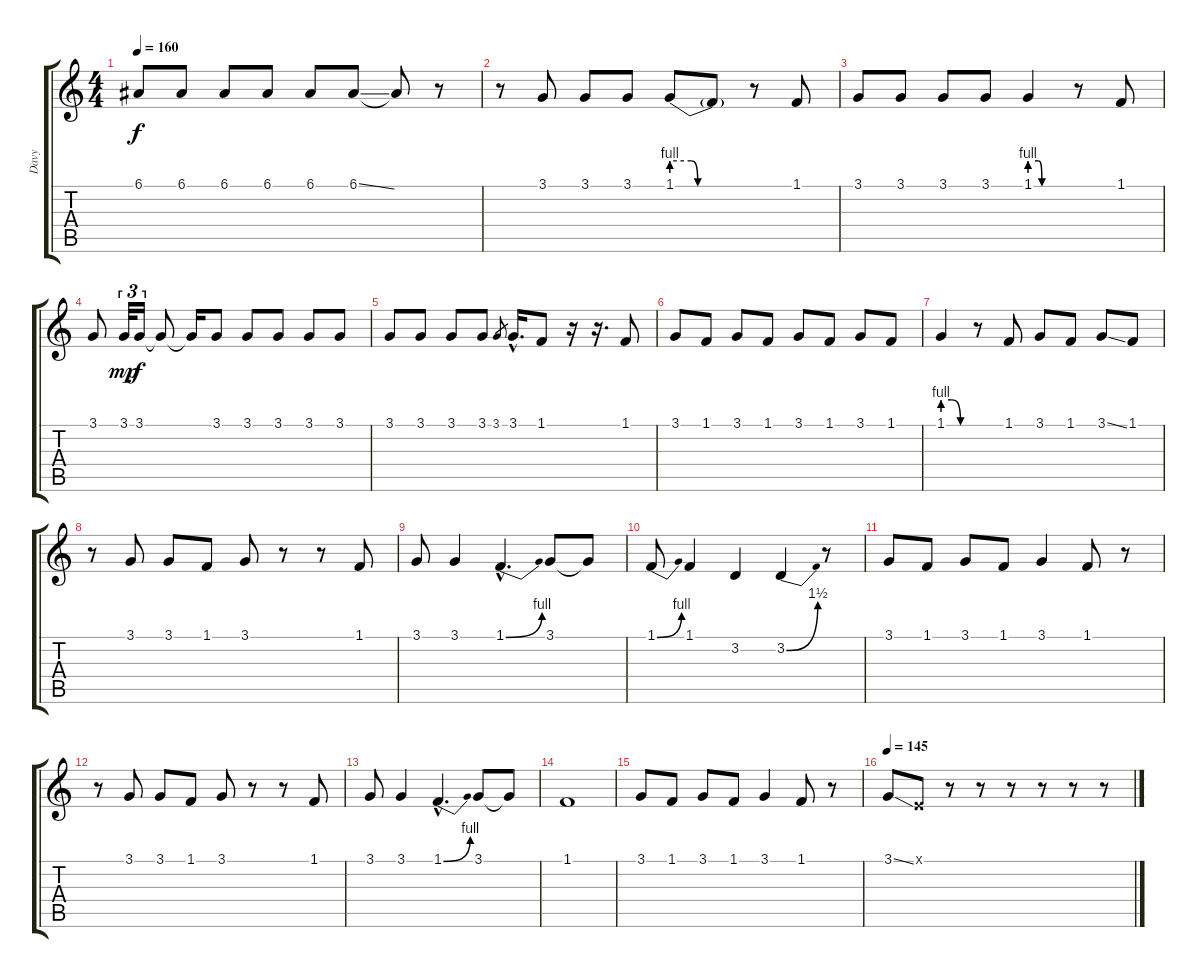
\track ("Davy" "Davy") {instrument lead2sawtooth}
\staff {score tabs}
\tuning (E4 B3 G3 D3 A2 E2) {hide}
\ts (4 4)
\tempo 160
\clef g2
\ks c
6.1.8{dy f} 6.1.8 6.1.8 6.1.8 6.1.8 6.1{ss}.8 6.1{t}.8 r.8 |
r.8 3.1.8 3.1.8 3.1.8 1.1{be (custom 0 4 15 4 20 0 40 0 60 0)}.8 1.1{t}.8 r.8 1.1.8 |
3.1.8 3.1.8 3.1.8 3.1.8 1.1{be (custom 0 4 13 4 18 0 40 0 60 0)}.4 r.8 1.1.8 |
3.1.8 3.1.32{tu (3 2) dy mp} 3.1.16{tu (3 2) dy f} 3.1{t}.8 3.1{t}.16 3.1.8 3.1.8 3.1.8 3.1.8 3.1.8 |
3.1.8 3.1.8 3.1.8 3.1.8 3.1.8{gr} 3.1{hac}.16{d} 1.1.8 r.16 r.16{d} 1.1.8 |
3.1.8 1.1.8 3.1.8 1.1.8 3.1.8 1.1.8 3.1.8 1.1.8 |
1.1{be (custom 0 4 20 4 40 0 60 0)}.4 r.8 1.1.8 3.1.8 1.1.8 3.1{ss}.8 1.1.8 |
r.8 3.1.8 3.1.8 1.1.8 3.1.8 r.8 r.8 1.1.8 |
3.1.8 3.1.4 1.1{be (bend 0 0 60 4) hac}.4{d} 3.1.8 3.1{t}.8 |
1.1{be (bend 0 0 60 4)}.8 1.1.4 3.2.4 3.2{be (bend 0 0 60 6)}.4 r.8 |
3.1.8 1.1.8 3.1.8 1.1.8 3.1.4 1.1.8 r.8 |
r.8 3.1.8 3.1.8 1.1.8 3.1.8 r.8 r.8 1.1.8 |
3.1.8 3.1.4 1.1{be (bend 0 0 60 4) hac}.4{d} 3.1.8 3.1{t}.8 |
1.1.1 |
3.1.8 1.1.8 3.1.8 1.1.8 3.1.4 1.1.8 r.8 |
\tempo 145
3.1{ss}.8 0.1{x}.8 r.8 r.8 r.8 r.8 r.8 r.8
